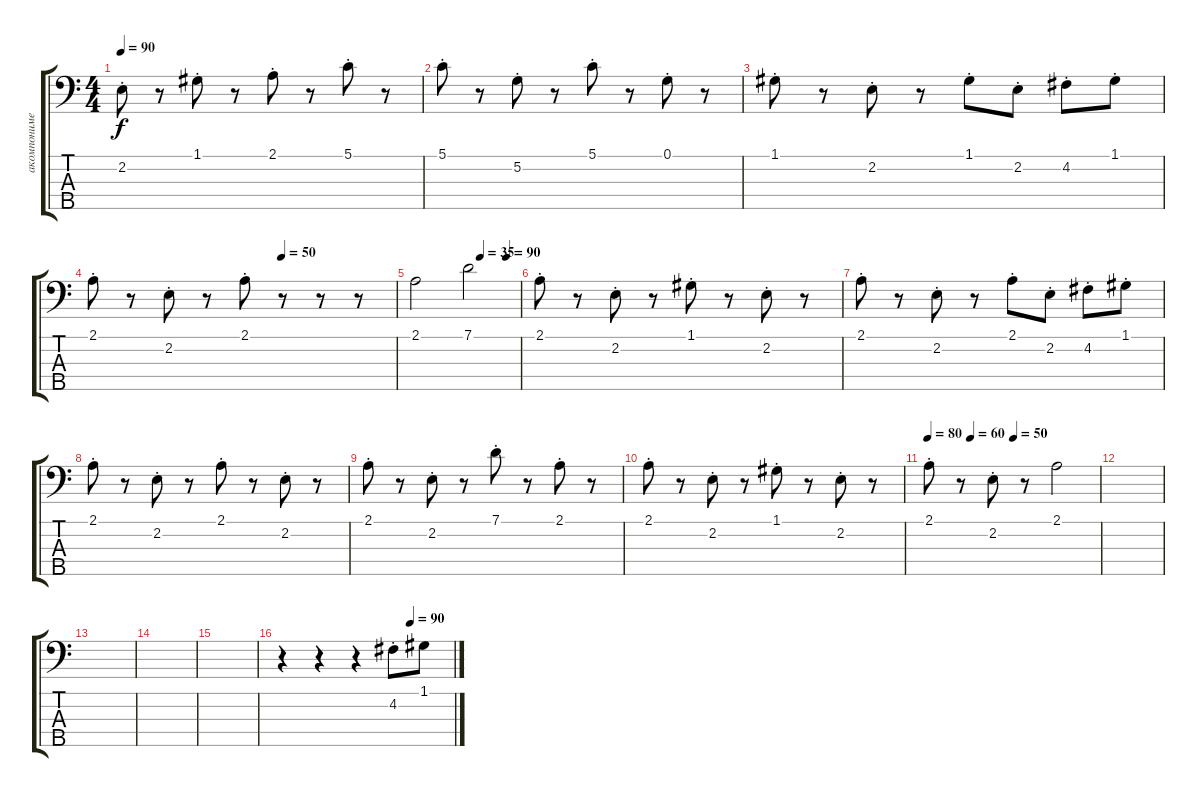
\track ("акомпонимент №1" "акомпониме") {instrument acousticguitarsteel}
\staff {score tabs}
\tuning (G2 D2 A1 E1 B0) {hide}
\ts (4 4)
\tempo 90
\clef f4
\ks c
2.2{st}.8{dy f} r.8 1.1{st}.8 r.8 2.1{st}.8 r.8 5.1{st}.8 r.8 |
5.1{st}.8 r.8 5.2{st}.8 r.8 5.1{st}.8 r.8 0.1{st}.8 r.8 |
1.1{st}.8 r.8 2.2{st}.8 r.8 1.1{st}.8 2.2{st}.8 4.2{st}.8 1.1{st}.8 |
\tempo (50 0.625)
2.1{st}.8 r.8 2.2{st}.8 r.8 2.1{st}.8 r.8 r.8 r.8 |
\tempo (35 0.625)
\tempo (90 0.875)
2.1.2 7.1.2 |
2.1{st}.8 r.8 2.2{st}.8 r.8 1.1{st}.8 r.8 2.2{st}.8 r.8 |
2.1{st}.8 r.8 2.2{st}.8 r.8 2.1{st}.8 2.2{st}.8 4.2{st}.8 1.1{st}.8 |
2.1{st}.8 r.8 2.2{st}.8 r.8 2.1{st}.8 r.8 2.2{st}.8 r.8 |
2.1{st}.8 r.8 2.2{st}.8 r.8 7.1{st}.8 r.8 2.1{st}.8 r.8 |
2.1{st}.8 r.8 2.2{st}.8 r.8 1.1{st}.8 r.8 2.2{st}.8 r.8 |
\tempo 80
\tempo (60 0.25)
\tempo (50 0.5)
2.1{st}.8 r.8 2.2{st}.8 r.8 2.1.2 |
|
|
|
|
\tempo (90 0.75)
r.4 r.4 r.4 4.2{st}.8 1.1.8
